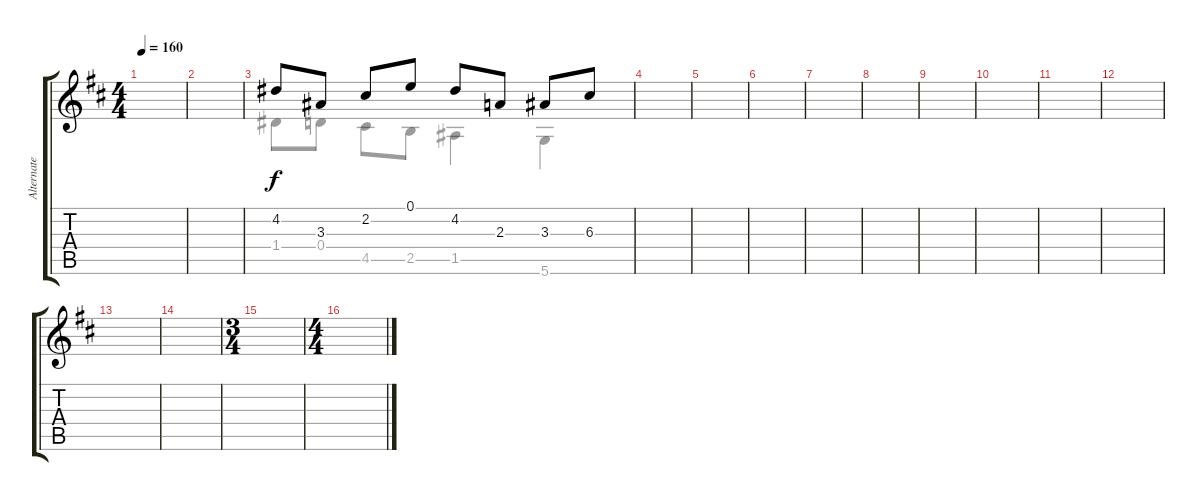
\track ("Alternate versions " "Alternate ") {instrument acousticguitarsteel}
\staff {score tabs}
\tuning (E4 B3 G3 D3 A2 D2) {hide}
\voice
\ts (4 4)
\tempo 160
\clef g2
\ks d
|
|
4.2.8 3.3.8 2.2.8 0.1.8 4.2.8 2.3.8 3.3.8 6.3.8 |
|
|
|
|
|
|
|
|
|
|
|
\ts (3 4)
|
\ts (4 4)
\voice
\clef g2
\ottava regular
\simile none
\ks d
|
|
1.4.8 0.4.8 4.5.8 2.5.8 1.5.4 5.6.4 |
|
|
|
|
|
|
|
|
|
|
|
|
